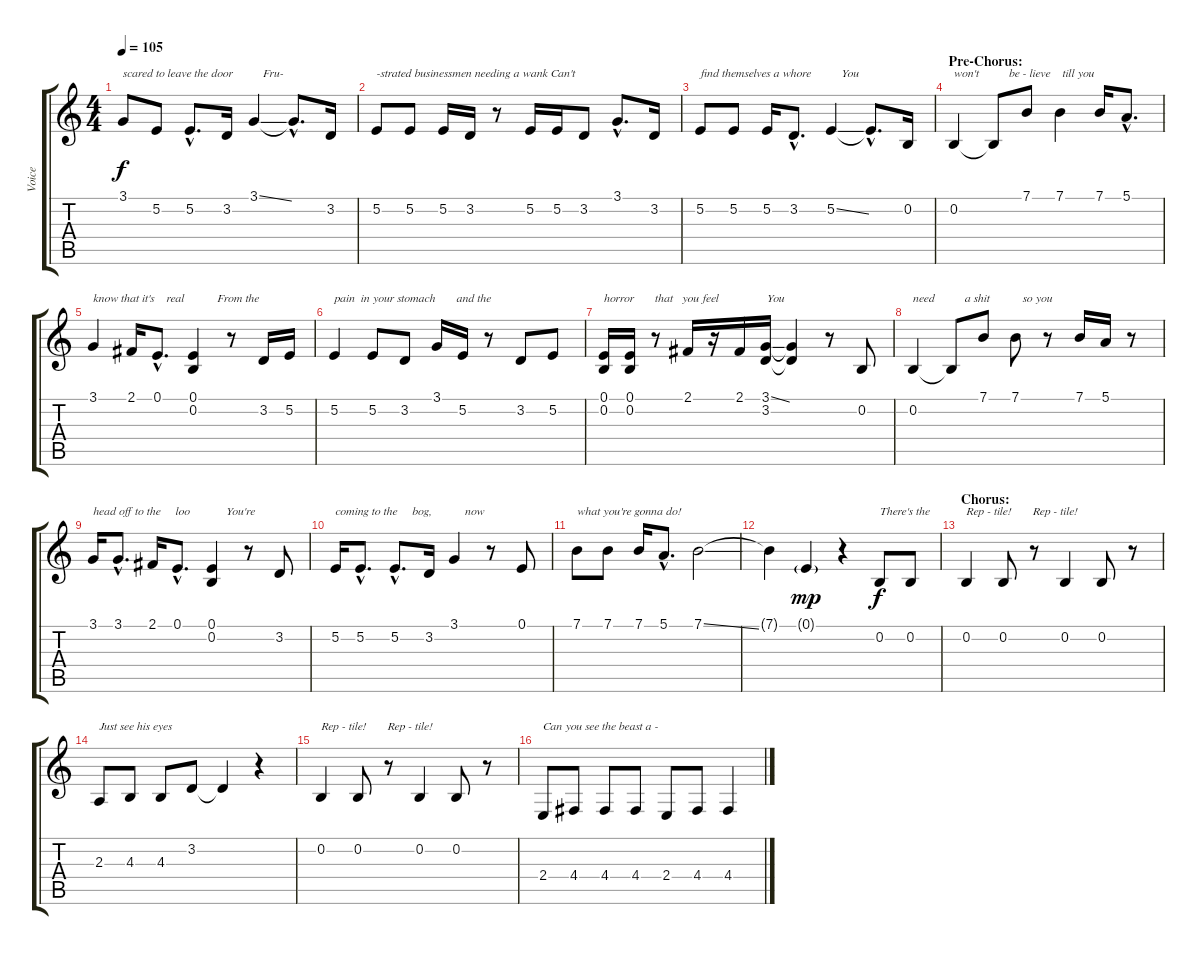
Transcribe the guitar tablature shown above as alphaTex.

\track ("Voice" "Voice") {instrument oboe}
\staff {score tabs}
\tuning (E4 B3 G3 D3 A2 E2) {hide}
\ts (4 4)
\tempo 105
\clef g2
\ks c
3.1.8{txt "scared to leave the door          Fru-" dy f} 5.2.8 5.2{hac}.8{d} 3.2.16 3.1{ss}.4 3.1{hac t}.8{d} 3.2.16 |
5.2.8{txt "-strated businessmen needing a wank Can't"} 5.2.8 5.2.16 3.2.16 r.8 5.2.16 5.2.16 3.2.8 3.1{hac}.8{d} 3.2.16 |
5.2.8{txt "find themselves a whore          You"} 5.2.8 5.2.16 3.2{hac}.8{d} 5.2{ss}.4 5.2{hac t}.8{d} 0.2.16 |
\section ("" "Pre-Chorus:")
0.2.4{txt "won't          be - lieve    till you"} 0.2{t}.8 7.1.8 7.1.4 7.1.16 5.1{hac}.8{d} |
3.1.4{txt "know that it's    real           From the"} 2.1.16 0.1{hac}.8{d} (0.1 0.2).4 r.8 3.2.16 5.2.16 |
5.2.4{txt "pain  in your stomach       and the"} 5.2.8 3.2.8 3.1.16 5.2.16 r.8 3.2.8 5.2.8 |
(0.1 0.2).16{txt "horror       that   you feel                You"} (0.1 0.2).16 r.8 2.1.16 r.16 2.1.16 (3.1{ss} 3.2).16 (3.1{t} 3.2{t}).4 r.8 0.2.8 |
0.2.4{txt "need          a shit           so you"} 0.2{t}.8 7.1.8 7.1.8 r.8 7.1.16 5.1.16 r.8 |
3.1.16{txt "head off to the     loo            You're"} 3.1{hac}.8{d} 2.1.16 0.1{hac}.8{d} (0.1 0.2).4 r.8 3.2.8 |
5.2.16{txt "coming to the     bog,           now"} 5.2{hac}.8{d} 5.2{hac}.8{d} 3.2.16 3.1.4 r.8 0.1.8 |
7.1.8{txt "what you're gonna do!"} 7.1.8 7.1.16 5.1{hac}.8{d} 7.1{ss}.2 |
7.1{t}.4 0.1{g}.4{dy mp} r.4 0.2.8{txt "There's the" dy f} 0.2.8 |
\section ("" "Chorus:")
0.2.4{txt "Rep - tile!       Rep - tile!"} 0.2.8 r.8 0.2.4 0.2.8 r.8 |
2.3.8{txt "Just see his eyes"} 4.3.8 4.3.8 3.2.8 3.2{t}.4 r.4 |
0.2.4{txt "Rep - tile!       Rep - tile!"} 0.2.8 r.8 0.2.4 0.2.8 r.8 |
2.4.8{txt "Can you see the beast a -"} 4.4.8 4.4.8 4.4.8 2.4.8 4.4.8 4.4.4
